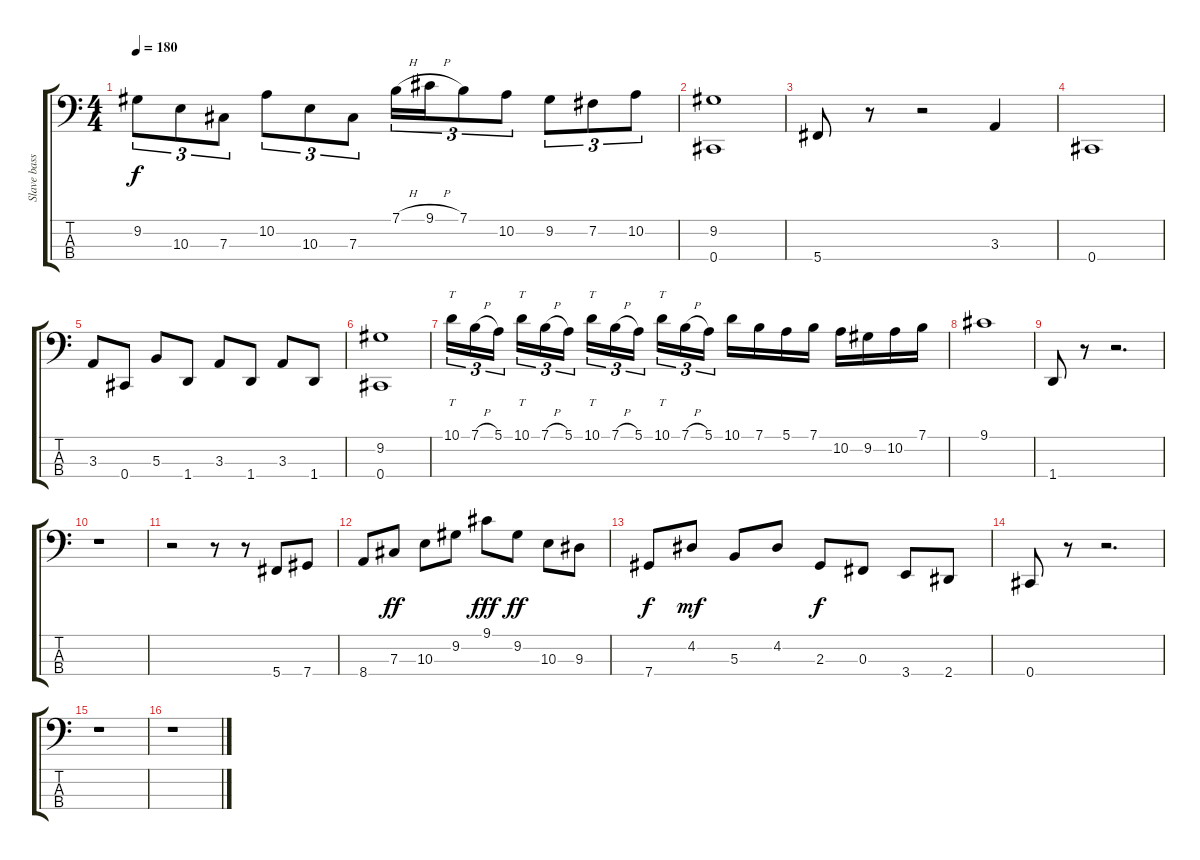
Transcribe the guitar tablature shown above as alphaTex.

\track ("Slave bass(charles)" "Slave bass") {instrument electricbassfinger}
\staff {score tabs}
\tuning (E2 B1 Gb1 Db1) {hide}
\ts (4 4)
\tempo 180
\clef f4
\ks c
9.2.8{tu (3 2) dy f} 10.3.8{tu (3 2)} 7.3.8{tu (3 2)} 10.2.8{tu (3 2)} 10.3.8{tu (3 2)} 7.3.8{tu (3 2)} 7.1{h}.16{tu (3 2)} 9.1{h}.16{tu (3 2)} 7.1.8{tu (3 2)} 10.2.8{tu (3 2)} 9.2.8{tu (3 2)} 7.2.8{tu (3 2)} 10.2.8{tu (3 2)} |
(9.2 0.4).1 |
5.4.8 r.8 r.2 3.3.4 |
0.4.1 |
3.3.8 0.4.8 5.3.8 1.4.8 3.3.8 1.4.8 3.3.8 1.4.8 |
(9.2 0.4).1 |
10.1.16{tt tu (3 2)} 7.1{h}.16{tu (3 2)} 5.1.16{tu (3 2)} 10.1.16{tt tu (3 2)} 7.1{h}.16{tu (3 2)} 5.1.16{tu (3 2)} 10.1.16{tt tu (3 2)} 7.1{h}.16{tu (3 2)} 5.1.16{tu (3 2)} 10.1.16{tt tu (3 2)} 7.1{h}.16{tu (3 2)} 5.1.16{tu (3 2)} 10.1.16 7.1.16 5.1.16 7.1.16 10.2.16 9.2.16 10.2.16 7.1.16 |
9.1.1 |
1.4.8 r.8 r.2{d} |
r.1 |
r.2 r.8 r.8 5.4.8 7.4.8 |
8.4.8 7.3.8{dy ff} 10.3.8 9.2.8 9.1.8{dy fff} 9.2.8{dy ff} 10.3.8 9.3.8 |
7.4.8{dy f} 4.2.8{dy mf} 5.3.8 4.2.8 2.3.8{dy f} 0.3.8 3.4.8 2.4.8 |
0.4.8 r.8 r.2{d} |
r.1 |
r.1
